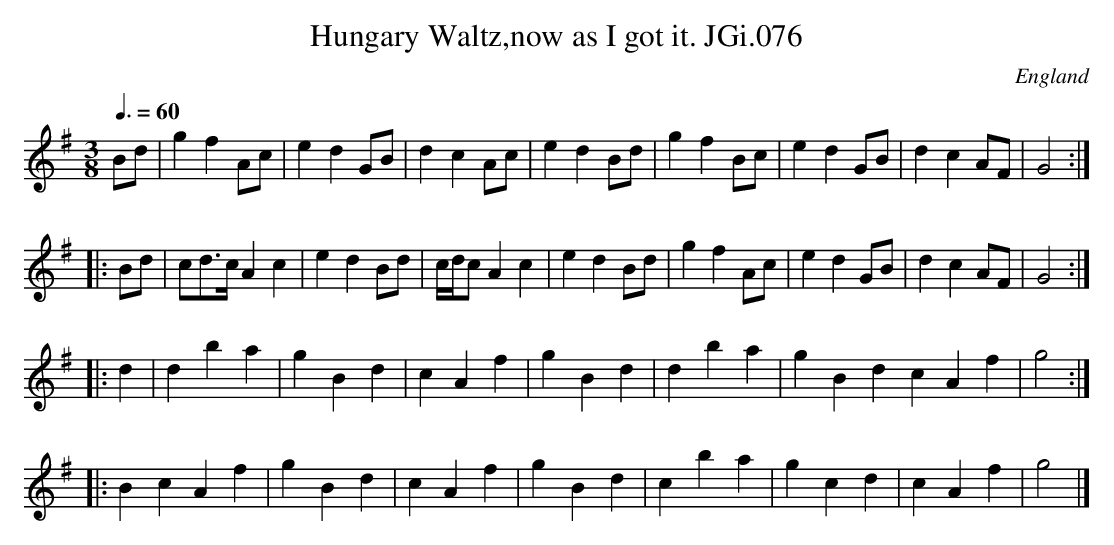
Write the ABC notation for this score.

X:1
T:Hungary Waltz,now as I got it. JGi.076
O:England
M:3/8
L:1/4
Q:3/8=60
K:G major
B/d/|gfA/c/|edG/B/|dcA/c/|edB/d/|gfB/c/|ed G/B/|dcA/F/|G2:|
|:B/d/|c/d/>c/ Ac|edB/d/|c/4d/4c/Ac|edB/d/2|gfA/c/|edG/B/|dcA/F/|G2:|
|:d|dba|gBd|cAf|gBd|dba|gBdcAf|g2:|
|:BcAf|gBd|cAf|gBd|cba|gcd|cAf|g2|]
